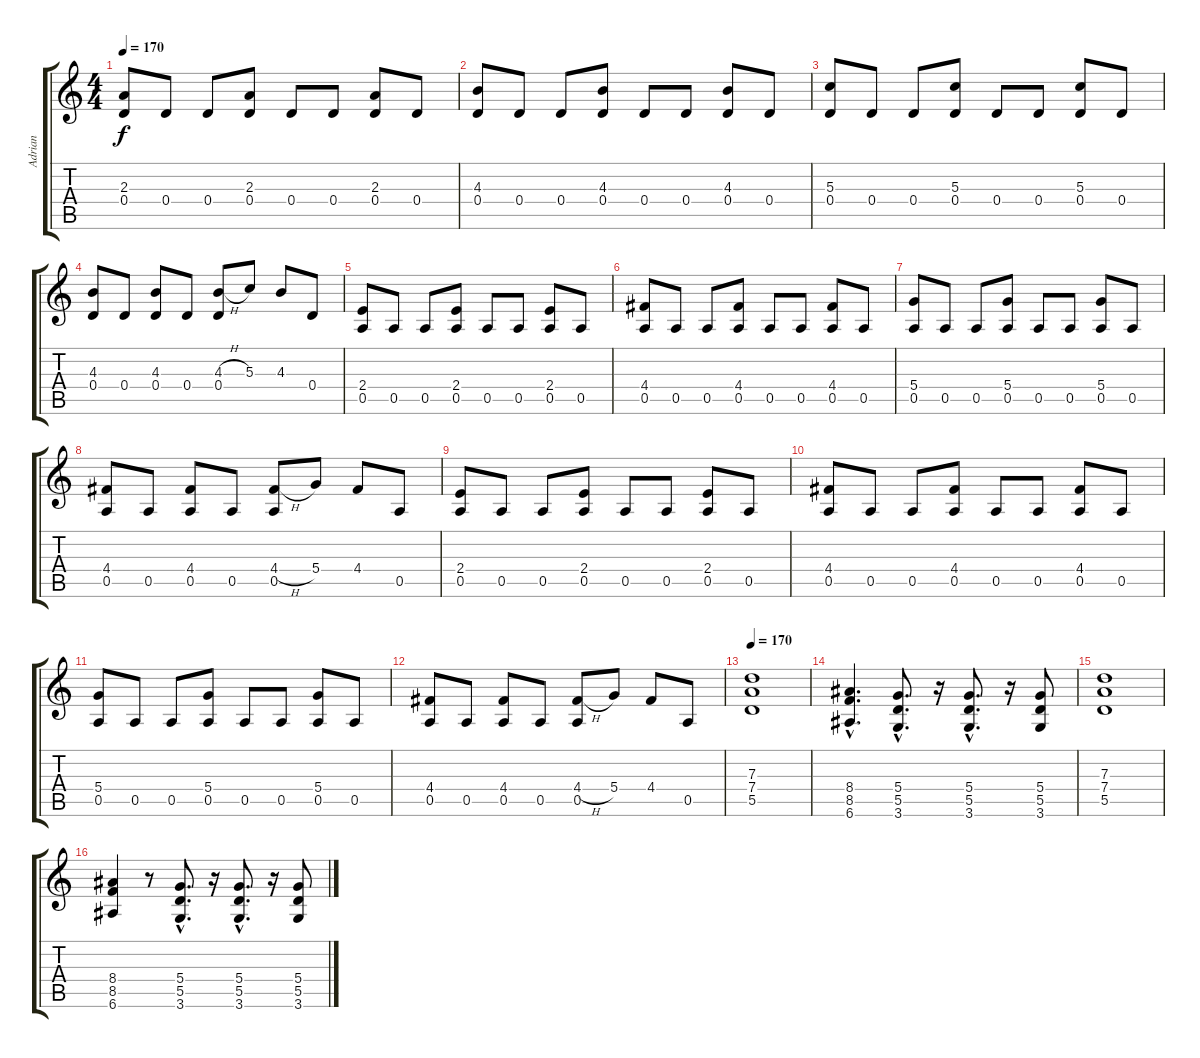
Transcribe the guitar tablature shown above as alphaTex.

\track ("Adrian" "Adrian") {instrument electricguitarclean}
\staff {score tabs}
\tuning (E4 B3 G3 D3 A2 E2) {hide}
\ts (4 4)
\tempo 170
\clef g2
\ks c
(2.3 0.4).8{dy f} 0.4.8 0.4.8 (2.3 0.4).8 0.4.8 0.4.8 (2.3 0.4).8 0.4.8 |
(4.3 0.4).8 0.4.8 0.4.8 (4.3 0.4).8 0.4.8 0.4.8 (4.3 0.4).8 0.4.8 |
(5.3 0.4).8 0.4.8 0.4.8 (5.3 0.4).8 0.4.8 0.4.8 (5.3 0.4).8 0.4.8 |
(4.3 0.4).8 0.4.8 (4.3 0.4).8 0.4.8 (4.3{h} 0.4).8 5.3.8 4.3.8 0.4.8 |
(2.4 0.5).8 0.5.8 0.5.8 (2.4 0.5).8 0.5.8 0.5.8 (2.4 0.5).8 0.5.8 |
(4.4 0.5).8 0.5.8 0.5.8 (4.4 0.5).8 0.5.8 0.5.8 (4.4 0.5).8 0.5.8 |
(5.4 0.5).8 0.5.8 0.5.8 (5.4 0.5).8 0.5.8 0.5.8 (5.4 0.5).8 0.5.8 |
(4.4 0.5).8 0.5.8 (4.4 0.5).8 0.5.8 (4.4{h} 0.5).8 5.4.8 4.4.8 0.5.8 |
(2.4 0.5).8 0.5.8 0.5.8 (2.4 0.5).8 0.5.8 0.5.8 (2.4 0.5).8 0.5.8 |
(4.4 0.5).8 0.5.8 0.5.8 (4.4 0.5).8 0.5.8 0.5.8 (4.4 0.5).8 0.5.8 |
(5.4 0.5).8 0.5.8 0.5.8 (5.4 0.5).8 0.5.8 0.5.8 (5.4 0.5).8 0.5.8 |
(4.4 0.5).8 0.5.8 (4.4 0.5).8 0.5.8 (4.4{h} 0.5).8 5.4.8 4.4.8 0.5.8 |
\tempo 170
(7.3 7.4 5.5).1{instrument distortionguitar} |
(8.4{hac} 8.5{hac} 6.6{hac}).4{d} (5.4{hac} 5.5{hac} 3.6{hac}).8{d} r.16 (5.4{hac} 5.5{hac} 3.6{hac}).8{d} r.16 (5.4 5.5 3.6).8 |
(7.3 7.4 5.5).1 |
(8.4 8.5 6.6).4 r.8 (5.4{hac} 5.5{hac} 3.6{hac}).8{d} r.16 (5.4{hac} 5.5{hac} 3.6{hac}).8{d} r.16 (5.4 5.5 3.6).8
